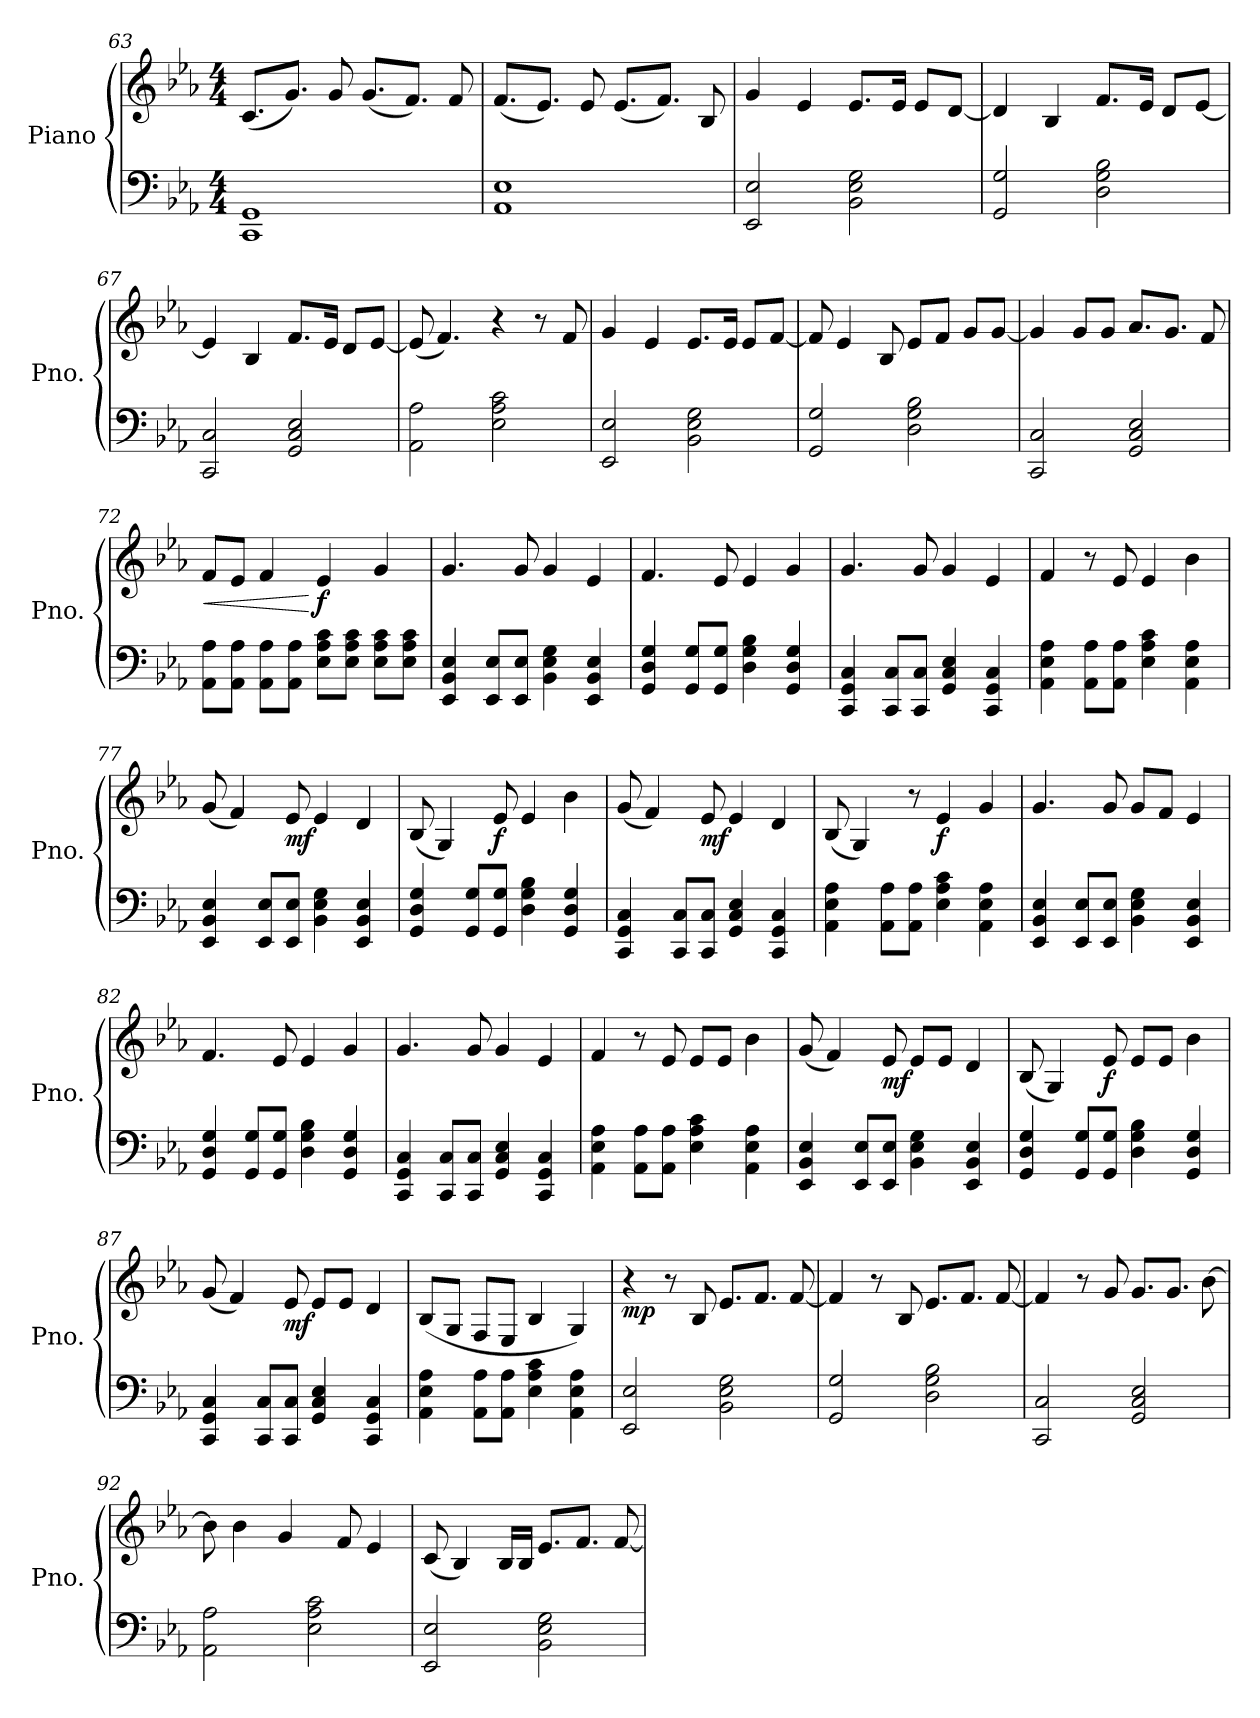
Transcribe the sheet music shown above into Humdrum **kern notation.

**kern	**kern	**dynam
*part1	*part1	*part1
*staff2	*staff1	*staff1/2
*I"Piano	*	*
*I'Pno.	*	*
*clefF4	*clefG2	*
*k[b-e-a-]	*k[b-e-a-]	*
*E-:	*E-:	*
*M4/4	*M4/4	*
=63	=63	=63
1CC 1GG	(8.c/L	.
.	8.g/J)	.
.	8g/	.
.	(8.g/L	.
.	8.f/J)	.
.	8f/	.
=64	=64	=64
1AA- 1E-	(8.f/L	.
.	8.e-/J)	.
.	8e-/	.
.	(8.e-/L	.
.	8.f/J)	.
.	8B-/	.
=65	=65	=65
2EE-/ 2E-/	4g/	.
.	4e-/	.
2BB-\ 2E-\ 2G\	8.e-/L	.
.	16e-/Jk	.
.	8e-/L	.
.	[8d/J	.
=66	=66	=66
2GG/ 2G/	4d/]	.
.	4B-/	.
2D\ 2G\ 2B-\	8.f/L	.
.	16e-/Jk	.
.	8d/L	.
.	[8e-/J	.
!!LO:LB:g=z
=67	=67	=67
2CC/ 2C/	4e-/]	.
.	4B-/	.
2GG/ 2C/ 2E-/	8.f/L	.
.	16e-/Jk	.
.	8d/L	.
.	[8e-/J	.
=68	=68	=68
2AA-\ 2A-\	(8e-/]	.
.	4.f/)	.
2E-\ 2A-\ 2c\	4r	.
.	8r	.
.	8f/	.
=69	=69	=69
2EE-/ 2E-/	4g/	.
.	4e-/	.
2BB-\ 2E-\ 2G\	8.e-/L	.
.	16e-/Jk	.
.	8e-/L	.
.	[8f/J	.
=70	=70	=70
2GG/ 2G/	8f/]	.
.	4e-/	.
.	8B-/	.
2D\ 2G\ 2B-\	8e-/L	.
.	8f/J	.
.	8g/L	.
.	[8g/J	.
=71	=71	=71
2CC/ 2C/	4g/]	.
.	8g/L	.
.	8g/J	.
2GG/ 2C/ 2E-/	8.a-/L	.
.	8.g/J	.
.	8f/	.
!!LO:LB:g=z
=72	=72	=72
!	!	!LO:HP:b
8AA-\ 8A-\L	8f/L	<
8AA-\ 8A-\J	8e-/J	.
8AA-\ 8A-\L	4f/	.
8AA-\ 8A-\J	.	.
!	!	!LO:DY:n=1:b
8E-\ 8A-\ 8c\L	4e-/	[ f
8E-\ 8A-\ 8c\J	.	.
8E-\ 8A-\ 8c\L	4g/	.
8E-\ 8A-\ 8c\J	.	.
=73	=73	=73
4EE-/ 4BB-/ 4E-/	4.g/	.
8EE-/ 8E-/L	.	.
8EE-/ 8E-/J	8g/	.
4BB-\ 4E-\ 4G\	4g/	.
4EE-/ 4BB-/ 4E-/	4e-/	.
=74	=74	=74
4GG/ 4D/ 4G/	4.f/	.
8GG/ 8G/L	.	.
8GG/ 8G/J	8e-/	.
4D\ 4G\ 4B-\	4e-/	.
4GG/ 4D/ 4G/	4g/	.
=75	=75	=75
4CC/ 4GG/ 4C/	4.g/	.
8CC/ 8C/L	.	.
8CC/ 8C/J	8g/	.
4GG/ 4C/ 4E-/	4g/	.
4CC/ 4GG/ 4C/	4e-/	.
=76	=76	=76
4AA-\ 4E-\ 4A-\	4f/	.
8AA-\ 8A-\L	8r	.
8AA-\ 8A-\J	8e-/	.
4E-\ 4A-\ 4c\	4e-/	.
4AA-\ 4E-\ 4A-\	4b-\	.
=77	=77	=77
4EE-/ 4BB-/ 4E-/	(8g/	.
.	4f/)	.
8EE-/ 8E-/L	.	.
!	!	!LO:DY:b
8EE-/ 8E-/J	8e-/	mf
4BB-\ 4E-\ 4G\	4e-/	.
4EE-/ 4BB-/ 4E-/	4d/	.
!!LO:LB:g=z
=78	=78	=78
4GG/ 4D/ 4G/	(8B-/	.
.	4G/)	.
8GG/ 8G/L	.	.
!	!	!LO:DY:b
8GG/ 8G/J	8e-/	f
4D\ 4G\ 4B-\	4e-/	.
4GG/ 4D/ 4G/	4b-\	.
=79	=79	=79
4CC/ 4GG/ 4C/	(8g/	.
.	4f/)	.
8CC/ 8C/L	.	.
!	!	!LO:DY:b
8CC/ 8C/J	8e-/	mf
4GG/ 4C/ 4E-/	4e-/	.
4CC/ 4GG/ 4C/	4d/	.
=80	=80	=80
4AA-\ 4E-\ 4A-\	(8B-/	.
.	4G/)	.
8AA-\ 8A-\L	.	.
8AA-\ 8A-\J	8r	.
!	!	!LO:DY:b
4E-\ 4A-\ 4c\	4e-/	f
4AA-\ 4E-\ 4A-\	4g/	.
=81	=81	=81
4EE-/ 4BB-/ 4E-/	4.g/	.
8EE-/ 8E-/L	.	.
8EE-/ 8E-/J	8g/	.
4BB-\ 4E-\ 4G\	8g/L	.
.	8f/J	.
4EE-/ 4BB-/ 4E-/	4e-/	.
=82	=82	=82
4GG/ 4D/ 4G/	4.f/	.
8GG/ 8G/L	.	.
8GG/ 8G/J	8e-/	.
4D\ 4G\ 4B-\	4e-/	.
4GG/ 4D/ 4G/	4g/	.
=83	=83	=83
4CC/ 4GG/ 4C/	4.g/	.
8CC/ 8C/L	.	.
8CC/ 8C/J	8g/	.
4GG/ 4C/ 4E-/	4g/	.
4CC/ 4GG/ 4C/	4e-/	.
!!LO:PB:g=z
=84	=84	=84
4AA-\ 4E-\ 4A-\	4f/	.
8AA-\ 8A-\L	8r	.
8AA-\ 8A-\J	8e-/	.
4E-\ 4A-\ 4c\	8e-/L	.
.	8e-/J	.
4AA-\ 4E-\ 4A-\	4b-\	.
=85	=85	=85
4EE-/ 4BB-/ 4E-/	(8g/	.
.	4f/)	.
8EE-/ 8E-/L	.	.
!	!	!LO:DY:b
8EE-/ 8E-/J	8e-/	mf
4BB-\ 4E-\ 4G\	8e-/L	.
.	8e-/J	.
4EE-/ 4BB-/ 4E-/	4d/	.
=86	=86	=86
4GG/ 4D/ 4G/	(8B-/	.
.	4G/)	.
8GG/ 8G/L	.	.
!	!	!LO:DY:b
8GG/ 8G/J	8e-/	f
4D\ 4G\ 4B-\	8e-/L	.
.	8e-/J	.
4GG/ 4D/ 4G/	4b-\	.
=87	=87	=87
4CC/ 4GG/ 4C/	(8g/	.
.	4f/)	.
8CC/ 8C/L	.	.
!	!	!LO:DY:b
8CC/ 8C/J	8e-/	mf
4GG/ 4C/ 4E-/	8e-/L	.
.	8e-/J	.
4CC/ 4GG/ 4C/	4d/	.
=88	=88	=88
4AA-\ 4E-\ 4A-\	(8B-/L	.
.	8G/J	.
8AA-\ 8A-\L	8F/L	.
8AA-\ 8A-\J	8E-/J	.
4E-\ 4A-\ 4c\	4B-/	.
4AA-\ 4E-\ 4A-\	4G/)	.
!!LO:LB:g=z
=89	=89	=89
!	!	!LO:DY:b
2EE-/ 2E-/	4r	mp
.	8r	.
.	8B-/	.
2BB-\ 2E-\ 2G\	8.e-/L	.
.	8.f/J	.
.	[8f/	.
=90	=90	=90
2GG/ 2G/	4f/]	.
.	8r	.
.	8B-/	.
2D\ 2G\ 2B-\	8.e-/L	.
.	8.f/J	.
.	[8f/	.
=91	=91	=91
2CC/ 2C/	4f/]	.
.	8r	.
.	8g/	.
2GG/ 2C/ 2E-/	8.g/L	.
.	8.g/J	.
.	[8b-\	.
=92	=92	=92
2AA-\ 2A-\	8b-\]	.
.	4b-\	.
.	4g/	.
2E-\ 2A-\ 2c\	.	.
.	8f/	.
.	4e-/	.
=93	=93	=93
2EE-/ 2E-/	(8c/	.
.	4B-/)	.
.	16B-/LL	.
.	16B-/JJ	.
2BB-\ 2E-\ 2G\	8.e-/L	.
.	8.f/J	.
.	[8f/	.
=	=	=
*-	*-	*-
